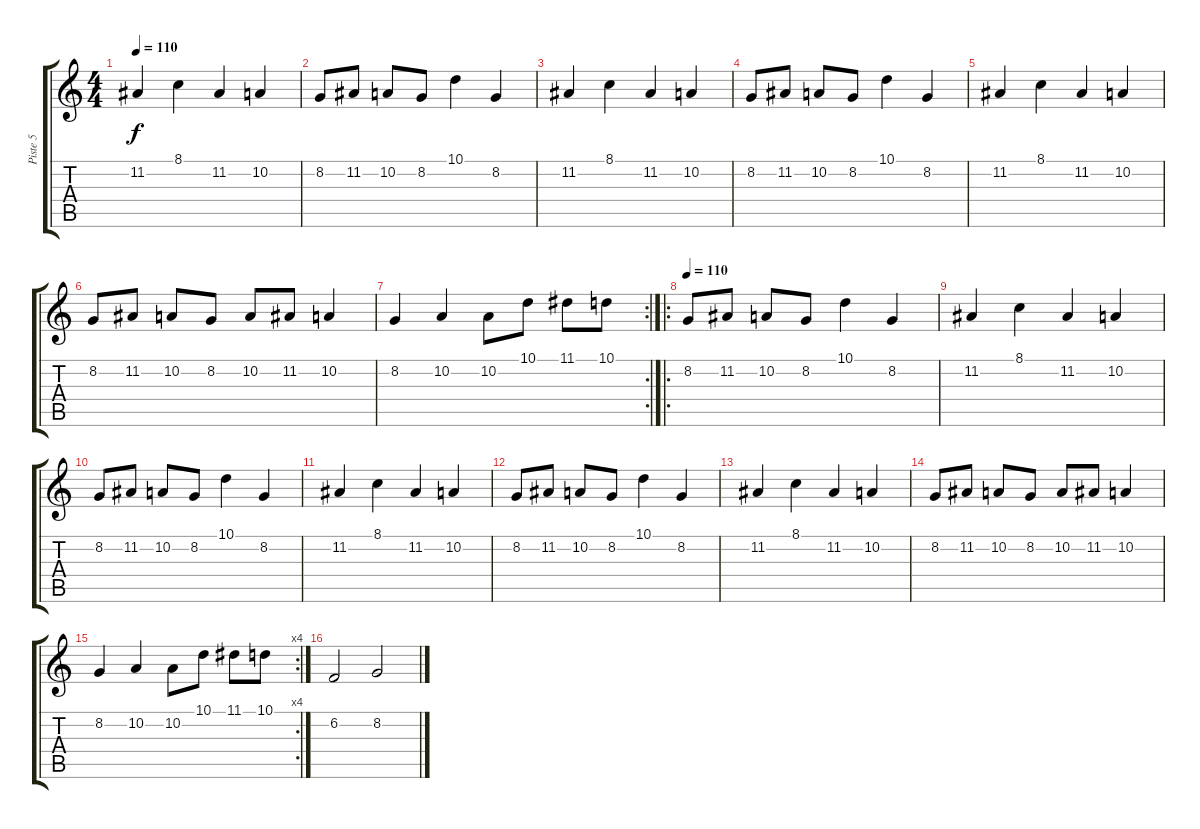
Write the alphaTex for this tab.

\track ("Piste 5" "Piste 5") {instrument synthstrings2}
\staff {score tabs}
\tuning (E4 B3 G3 D3 A2 E2) {hide}
\ts (4 4)
\tempo 110
\clef g2
\ks c
11.2.4{dy f} 8.1.4 11.2.4 10.2.4 |
8.2.8 11.2.8 10.2.8 8.2.8 10.1.4 8.2.4 |
11.2.4 8.1.4 11.2.4 10.2.4 |
8.2.8 11.2.8 10.2.8 8.2.8 10.1.4 8.2.4 |
11.2.4 8.1.4 11.2.4 10.2.4 |
8.2.8 11.2.8 10.2.8 8.2.8 10.2.8 11.2.8 10.2.4 |
\rc 2
8.2.4 10.2.4 10.2.8 10.1.8 11.1.8 10.1.8 |
\ro
\tempo 110
8.2.8{volume 16 instrument churchorgan} 11.2.8 10.2.8 8.2.8 10.1.4 8.2.4 |
11.2.4 8.1.4 11.2.4 10.2.4 |
8.2.8 11.2.8 10.2.8 8.2.8 10.1.4 8.2.4 |
11.2.4 8.1.4 11.2.4 10.2.4 |
8.2.8 11.2.8 10.2.8 8.2.8 10.1.4 8.2.4 |
11.2.4 8.1.4 11.2.4 10.2.4 |
8.2.8 11.2.8 10.2.8 8.2.8 10.2.8 11.2.8 10.2.4 |
\rc 4
8.2.4 10.2.4 10.2.8 10.1.8 11.1.8 10.1.8 |
6.2.2 8.2.2
